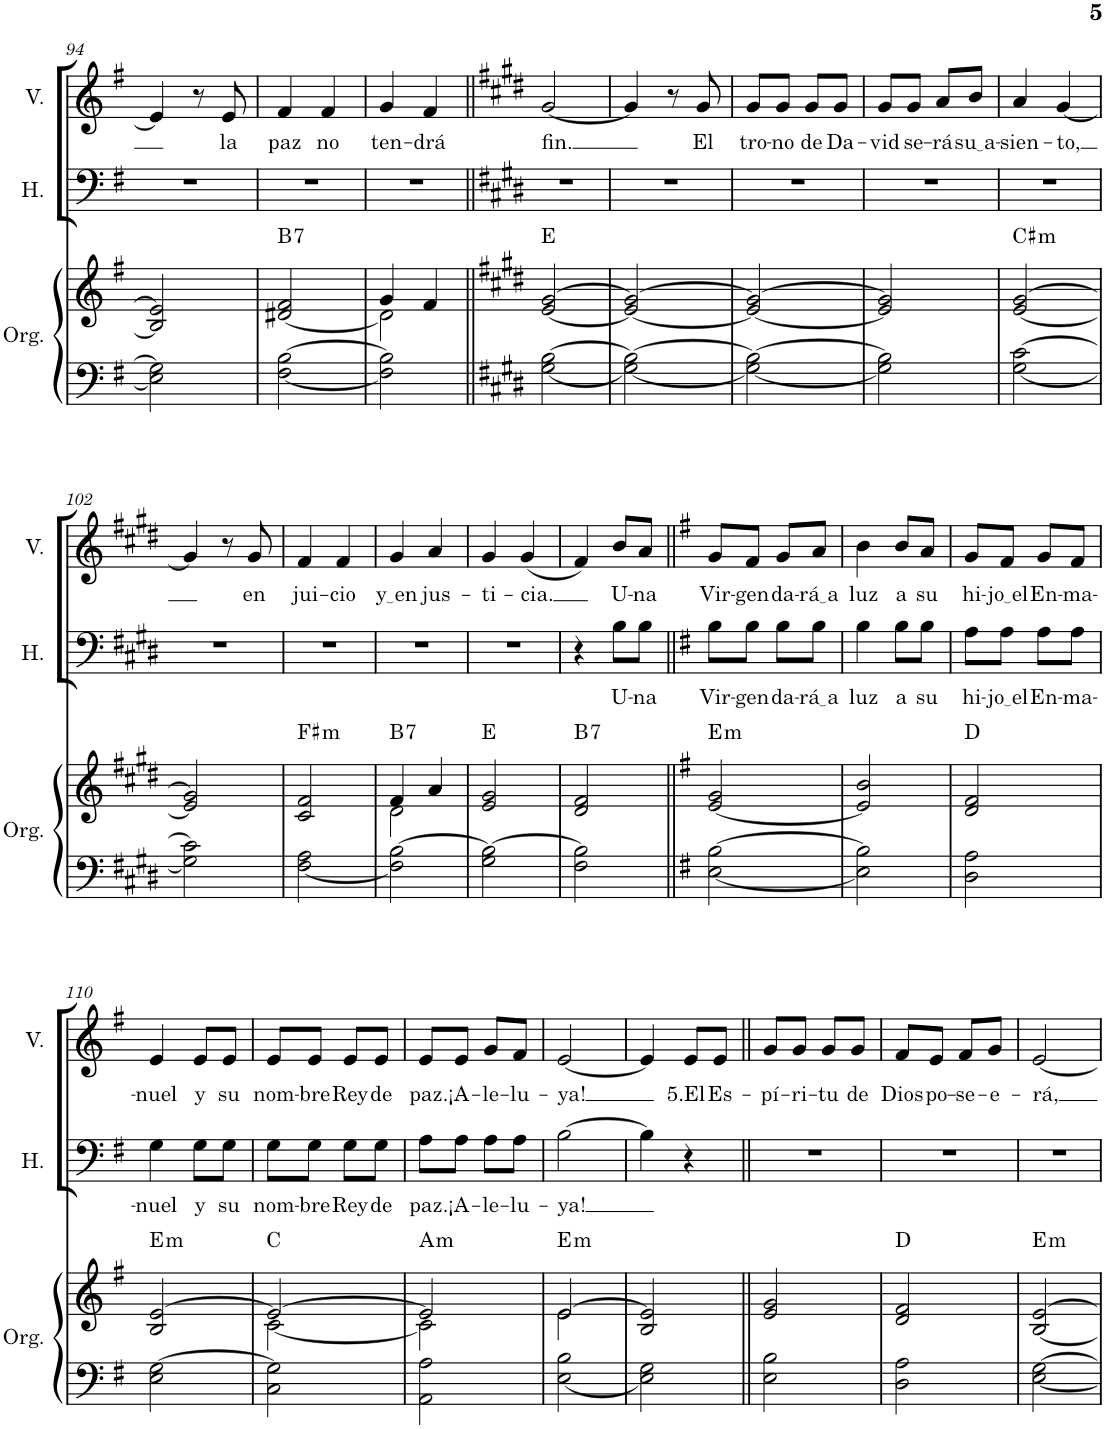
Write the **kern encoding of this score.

**kern	**kern	**harte	**kern	**text	**kern	**text
*part3	*part3	*part3	*part2	*part2	*part1	*part1
*staff4	*staff3	*	*staff2	*staff2	*staff1	*staff1
*I"Órgano	*	*	*I"Hombres	*	*I"Mujeres	*
*	*	*	*I'H.	*	*	*
!!LO:PB:g=z
*clefF4	*clefG2	*	*clefF4	*	*clefG2	*
*k[f#]	*k[f#]	*	*k[f#]	*	*k[f#]	*
*M2/4	*M2/4	*	*M2/4	*	*M2/4	*
=94	=94	=94	=94	=94	=94	=94
2E\] 2G\]	2B/] 2e/]	.	2r	.	4e/]	.
.	.	.	.	.	8r	.
!	!	!	!	!	!	!LO:LY:b
.	.	.	.	.	8e/	la
=95	=95	=95	=95	=95	=95	=95
!	!	!LO:H:kt=7	!	!	!	!LO:LY:b
[2F#\ [2B\	[2d#X/ 2f#/	B:7	2r	.	4f#/	paz
!	!	!	!	!	!	!LO:LY:b
.	.	.	.	.	4f#/	no
=96	=96	=96	=96	=96	=96	=96
*	*^	*	*	*	*	*
!	!	!	!	!	!	!	!LO:LY:b
2F#\] 2B\]	4g/	2d#\]	.	2r	.	4g/	ten-
!	!	!	!	!	!	!	!LO:LY:b
.	4f#/	.	.	.	.	4f#/	-drá
*	*v	*v	*	*	*	*	*
=97||	=97||	=97||	=97||	=97||	=97||	=97||
*k[f#c#g#d#]	*k[f#c#g#d#]	*	*k[f#c#g#d#]	*	*k[f#c#g#d#]	*
!	!	!	!	!	!	!LO:LY:b
[2G#\ [2B\	[2e/ [2g#/	E:maj	2r	.	[2g#/	fin.
=98	=98	=98	=98	=98	=98	=98
2G#\_ 2B\_	2e/_ 2g#/_	.	2r	.	4g#/]	.
.	.	.	.	.	8r	.
!	!	!	!	!	!	!LO:LY:b
.	.	.	.	.	8g#/	El
=99	=99	=99	=99	=99	=99	=99
!	!	!	!	!	!	!LO:LY:b
2G#\_ 2B\_	2e/_ 2g#/_	.	2r	.	8g#/L	tro-
!	!	!	!	!	!	!LO:LY:b
.	.	.	.	.	8g#/J	-no
!	!	!	!	!	!	!LO:LY:b
.	.	.	.	.	8g#/L	de
!	!	!	!	!	!	!LO:LY:b
.	.	.	.	.	8g#/J	Da-
=100	=100	=100	=100	=100	=100	=100
!	!	!	!	!	!	!LO:LY:b
2G#\] 2B\]	2e/] 2g#/]	.	2r	.	8g#/L	-vid
!	!	!	!	!	!	!LO:LY:b
.	.	.	.	.	8g#/J	se-
!	!	!	!	!	!	!LO:LY:b
.	.	.	.	.	8a/L	-rá
!	!	!	!	!	!	!LO:LY:b
.	.	.	.	.	8b/J	su a
=101	=101	=101	=101	=101	=101	=101
!	!	!LO:H:kt=m	!	!	!	!LO:LY:b
[2G#\ [2c#\	[2e/ [2g#/	C#:min	2r	.	4a/	-sien-
!	!	!	!	!	!	!LO:LY:b
.	.	.	.	.	[4g#/	-to,
!!LO:LB:g=z
=102	=102	=102	=102	=102	=102	=102
2G#\] 2c#\]	2e/] 2g#/]	.	2r	.	4g#/]	.
.	.	.	.	.	8r	.
!	!	!	!	!	!	!LO:LY:b
.	.	.	.	.	8g#/	en
=103	=103	=103	=103	=103	=103	=103
!	!	!LO:H:kt=m	!	!	!	!LO:LY:b
[2F#\ 2A\	2c#/ 2f#/	F#:min	2r	.	4f#/	jui-
!	!	!	!	!	!	!LO:LY:b
.	.	.	.	.	4f#/	-cio
=104	=104	=104	=104	=104	=104	=104
*	*^	*	*	*	*	*
!	!	!	!LO:H:kt=7	!	!	!	!LO:LY:b
2F#\] [2B\	4f#/	2d#\	B:7	2r	.	4g#/	y en
!	!	!	!	!	!	!	!LO:LY:b
.	4a/	.	.	.	.	4a/	jus-
*	*v	*v	*	*	*	*	*
=105	=105	=105	=105	=105	=105	=105
!	!	!	!	!	!	!LO:LY:b
2G#\ 2B\_	2e/ 2g#/	E:maj	2r	.	4g#/	-ti-
!	!	!	!	!	!	!LO:LY:b
.	.	.	.	.	(4g#/	-cia.
=106	=106	=106	=106	=106	=106	=106
!	!	!LO:H:kt=7	!	!	!	!
2F#\ 2B\]	2d#/ 2f#/	B:7	4r	.	4f#/)	.
!	!	!	!	!LO:LY:b	!	!LO:LY:b
.	.	.	8B\L	U-	8b/L	U-
!	!	!	!	!LO:LY:b	!	!LO:LY:b
.	.	.	8B\J	-na	8a/J	-na
=107||	=107||	=107||	=107||	=107||	=107||	=107||
*k[f#]	*k[f#]	*	*k[f#]	*	*k[f#]	*
!	!	!LO:H:kt=m	!	!LO:LY:b	!	!LO:LY:b
[2E\ [2B\	[2e/ 2g/	E:min	8B\L	Vir-	8g/L	Vir-
!	!	!	!	!LO:LY:b	!	!LO:LY:b
.	.	.	8B\J	-gen	8f#/J	-gen
!	!	!	!	!LO:LY:b	!	!LO:LY:b
.	.	.	8B\L	da-	8g/L	da-
!	!	!	!	!LO:LY:b	!	!LO:LY:b
.	.	.	8B\J	rá a	8a/J	rá a
=108	=108	=108	=108	=108	=108	=108
!	!	!	!	!LO:LY:b	!	!LO:LY:b
2E\] 2B\]	2e/] 2b/	.	4B\	luz	4b\	luz
!	!	!	!	!LO:LY:b	!	!LO:LY:b
.	.	.	8B\L	a	8b/L	a
!	!	!	!	!LO:LY:b	!	!LO:LY:b
.	.	.	8B\J	su	8a/J	su
=109	=109	=109	=109	=109	=109	=109
!	!	!	!	!LO:LY:b	!	!LO:LY:b
2D\ 2A\	2d/ 2f#/	D:maj	8A\L	hi-	8g/L	hi-
!	!	!	!	!LO:LY:b	!	!LO:LY:b
.	.	.	8A\J	jo el	8f#/J	jo el
!	!	!	!	!LO:LY:b	!	!LO:LY:b
.	.	.	8A\L	En-	8g/L	En-
!	!	!	!	!LO:LY:b	!	!LO:LY:b
.	.	.	8A\J	-ma-	8f#/J	-ma-
!!LO:LB:g=z
=110	=110	=110	=110	=110	=110	=110
!	!	!LO:H:kt=m	!	!LO:LY:b	!	!LO:LY:b
2E\ [2G\	2B/ [2e/	E:min	4G\	-nuel	4e/	-nuel
!	!	!	!	!LO:LY:b	!	!LO:LY:b
.	.	.	8G\L	y	8e/L	y
!	!	!	!	!LO:LY:b	!	!LO:LY:b
.	.	.	8G\J	su	8e/J	su
=111	=111	=111	=111	=111	=111	=111
*	*^	*	*	*	*	*
!	!	!	!	!	!LO:LY:b	!	!LO:LY:b
2C\ 2G\]	2e/_	[2c\	C:maj	8G\L	nom-	8e/L	nom-
!	!	!	!	!	!LO:LY:b	!	!LO:LY:b
.	.	.	.	8G\J	-bre	8e/J	-bre
!	!	!	!	!	!LO:LY:b	!	!LO:LY:b
.	.	.	.	8G\L	Rey	8e/L	Rey
!	!	!	!	!	!LO:LY:b	!	!LO:LY:b
.	.	.	.	8G\J	de	8e/J	de
=112	=112	=112	=112	=112	=112	=112	=112
!	!	!	!LO:H:kt=m	!	!LO:LY:b	!	!LO:LY:b
2AA\ 2A\	2e/]	2c\]	A:min	8A\L	paz.	8e/L	paz.
!	!	!	!	!	!LO:LY:b	!	!LO:LY:b
.	.	.	.	8A\J	¡A-	8e/J	¡A-
!	!	!	!	!	!LO:LY:b	!	!LO:LY:b
.	.	.	.	8A\L	-le-	8g/L	-le-
!	!	!	!	!	!LO:LY:b	!	!LO:LY:b
.	.	.	.	8A\J	-lu-	8f#/J	-lu-
=113	=113	=113	=113	=113	=113	=113	=113
!	!	!	!LO:H:kt=m	!	!LO:LY:b	!	!LO:LY:b
[2E\ 2B\	[2e/	2e\	E:min	[2B\	-ya!	[2e/	-ya!
*	*v	*v	*	*	*	*	*
=114	=114	=114	=114	=114	=114	=114
2E\] 2G\	2B/ 2e/]	.	4B\]	.	4e/]	.
!	!	!	!	!	!	!LO:LY:b
.	.	.	4r	.	8e/L	5.El
!	!	!	!	!	!	!LO:LY:b
.	.	.	.	.	8e/J	Es-
=115||	=115||	=115||	=115||	=115||	=115||	=115||
!	!	!	!	!	!	!LO:LY:b
2E\ 2B\	2e/ 2g/	.	2r	.	8g/L	-pí-
!	!	!	!	!	!	!LO:LY:b
.	.	.	.	.	8g/J	-ri-
!	!	!	!	!	!	!LO:LY:b
.	.	.	.	.	8g/L	-tu
!	!	!	!	!	!	!LO:LY:b
.	.	.	.	.	8g/J	de
=116	=116	=116	=116	=116	=116	=116
!	!	!	!	!	!	!LO:LY:b
2D\ 2A\	2d/ 2f#/	D:maj	2r	.	8f#/L	Dios
!	!	!	!	!	!	!LO:LY:b
.	.	.	.	.	8e/J	po-
!	!	!	!	!	!	!LO:LY:b
.	.	.	.	.	8f#/L	-se-
!	!	!	!	!	!	!LO:LY:b
.	.	.	.	.	8g/J	-e-
=117	=117	=117	=117	=117	=117	=117
!	!	!LO:H:kt=m	!	!	!	!LO:LY:b
[2E\ [2G\	[2B/ [2e/	E:min	2r	.	[2e/	-rá,
=	=	=	=	=	=	=
*-	*-	*-	*-	*-	*-	*-
